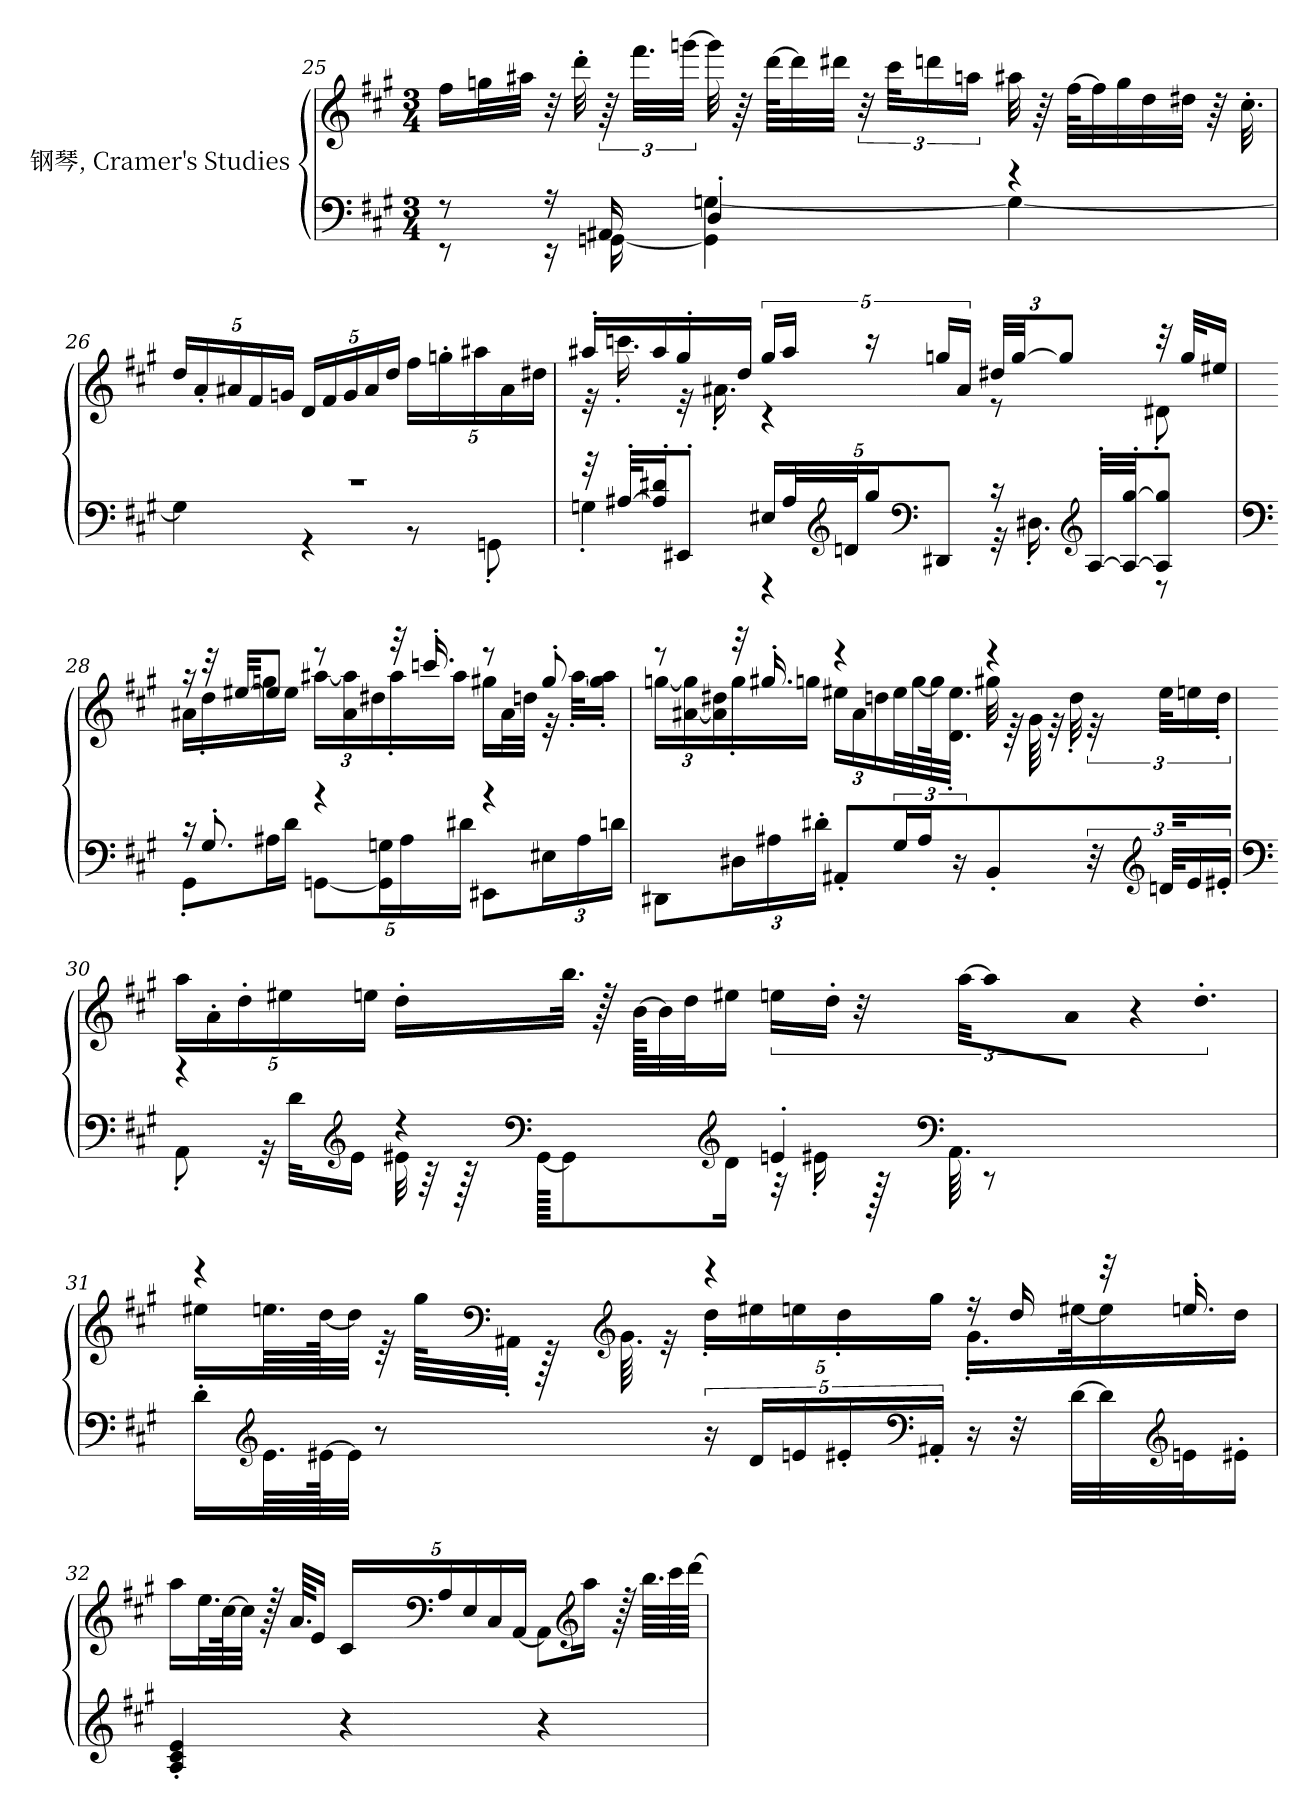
**kern	**kern
*part1	*part1
*staff2	*staff1
*I"钢琴, Cramer's Studies	*
!!LO:LB:g=z
*clefF4	*clefG2
*k[f#c#g#]	*k[f#c#g#]
*M3/4	*M3/4
=25	=25
*^	*
8r	8r	16ff#\LL
.	.	32ggn\L
.	.	32aa#X\JJJ
16r	16r	32r
.	.	32ddd'\
16AA#X/	[16GGn\	96r
.	.	48.fff#\LLL
.	.	[48gggn\JJJ
4D'/	4GG\] [4Gn\	32ggg\]
.	.	64r
.	.	[64ddd\KLLL
.	.	32ddd\]
.	.	32ddd#X\JJJ
.	.	48r
.	.	48ccc#\KLL
.	.	24dddn\
.	.	24aan\JJ
4r	4G\_	32aa#X\
.	.	64r
.	.	[64ff#\KLLL
.	.	32ff#\]
.	.	32gg\
.	.	32dd\
.	.	32dd#X\JJJ
.	.	64r
.	.	32.cc#'\
!!LO:PB:g=z
=26	=26	=26
*	*	*Xbrackettup
2.r	4G\]	20dd/LL
.	.	20a'/
.	.	20a#X/
.	.	20f#/
.	.	20gn/JJ
.	4r	20d/LL
.	.	20f#/
.	.	20g/
.	.	20a#/
.	.	20dd/JJ
.	8r	20ff#\LL
.	.	20ggn'\
.	.	20aa#X\
.	8GGn'\	.
.	.	20a#\
.	.	20dd#X\JJ
!!LO:LB:g=z
=27	=27	=27
*	*	*^
32r	4Gn'\	16aa#X'/LL	32r
[32A#X'/KLL	.	.	16.cccn'\
16A#/]' 16d#X/'J	.	16aa#/	.
8EE#X'/J	.	16gg#'/	32r
.	.	.	16.a#X'\
.	.	16dd/JJ	.
*Xbrackettup	*	*brackettup	*
20E#X/LL	4r	20gg#/LL	4r
40A#/L	.	20aa#/JJ	.
*clefG2	*	*	*
40dn/J	.	.	.
20gg#/J	.	20r	.
*clefF4	*	*	*
10DD#X/J	.	20ggn/LL	.
.	.	20a#/JJ	.
*	*	*Xbrackettup	*
16r	32r	48dd#X/LLL	8r
.	.	[48gg/JJ	.
.	16.D#X'\	.	.
.	.	12gg/J]	.
*clefG2	*	*	*
[32A#'/LLL	.	.	.
32A#/_' [32gg#/'JJ	.	.	.
8A#/] 8gg#/]J	8r	32r	8d#X'\
.	.	32gg/KLL	.
.	.	16ee#X/JJ	.
!!LO:LB:g=z	!!
=28	=28	=28	=28
*clefF4	*	*	*
16r	8GG#'\L	16r	16a#X\LL
8.G#'/	.	32r	16dd'\
.	.	[32ee#X/KKL	.
.	16A#X\L	8ee#/J]	16ggn\
.	16d\JJ	.	16ee#\JJ
4r	[10GGn\L	8r	[24aa#X\LL
.	.	.	24a#\ 24aa#\]
.	.	.	24dd#X\
.	20GG\] 20Gn\L	.	.
.	.	32r	16aa#'\
.	20A#\	.	.
.	.	16.cccn'/	.
.	.	.	16aa#\JJ
.	20d#X\JJ	.	.
4r	8EE#X\L	8r	16gg#X\LL
.	.	.	32a#\L
.	.	.	32ddn\JJJ
.	24E#X\L	8gg#'/	32r
.	.	.	[32aa#'\KLL
.	24A#\	.	.
.	.	.	16gg#\' 16aa#\]'JJ
.	24dn\JJ	.	.
*v	*v	*	*
!!LO:LB:g=z	!!
=29	=29	=29
8DD#X\L	8r	[24ggn\LL
.	.	[24a#X\ 24gg\]
.	.	24a#\] 24dd#X\
24D#X\L	32r	16gg'\
.	16.gg#X'/	.
24A#X\	.	.
.	.	16ggn\JJ
24d#X'\JJ	.	.
8AA#X'\L	4r	24ee#X\LL
.	.	24a#\
.	.	24ddn\
*brackettup	*	*
24G#\L	.	32ee#\L
.	.	[32gg\
24A#\JJ	.	.
.	.	64gg\K]
.	.	32.d\' 32.ee#\'JJJ
24r	.	.
8BB'/	4r	32gg#X\
.	.	64r
.	.	64g#\
.	.	32r
.	.	32dd'\
*	*	*brackettup
48r	.	48r
*clefG2	*	*
48dn/KLL	.	48ee#\KLL
24e/	.	24een\
24e#X'/JJ	.	24dd'\JJ
*	*v	*v
!!LO:LB:g=z
=30	=30
*clefF4	*
*^	*
*	*	*Xbrackettup
4r	8AA'\	20aa\LL
.	.	20a'\
.	.	20dd'\
.	32r	.
.	.	20ee#X\
.	32d\KLL	.
*clefG2	*	*
.	16e\JJ	.
.	.	20een\JJ
4r	32e#X\	16dd'\LL
.	64r	.
.	128r	.
*clefF4	*	*
.	[128GG#\KKKKL	.
.	8GG#\]	32.bb\JJk
.	.	128r
.	.	[128b\KKLLL
.	.	32b\]
.	.	32dd\J
*clefG2	*	*
.	16d\Jk	16ee#X\JJ
*	*	*brackettup
4en'/	32r	24een\LL
.	16e#X'\	.
.	.	24dd'\JJ
.	.	48r
.	128r	.
*clefF4	*	*
.	64.AA\	.
.	.	[48aa\LLL
.	8r	32aa\]
.	.	32a\JJJ
.	.	64r
.	.	32.dd'\
*v	*v	*
!!LO:LB:g=z
=31	=31
*	*^
16d'\LL	4r	16ee#X\LL
*clefG2	*	*
64.e\LL	.	64.een\LL
[128e#X\JK	.	[128dd\JK
32e#\JJJ]	.	32dd\JJJ]
8r	.	64r
.	.	64gg#\KLLL
*	*clefF4	*
.	.	32AA#X'\JJJ
.	.	128r
*	*clefG2	*
.	.	64.g#\
.	.	32r
*	*	*Xbrackettup
20r	4r	20dd'\LL
20d/LL	.	20ee#X\
20en/	.	20een\
20e#X'/	.	20dd'\
*clefF4	*	*
20AA#X'/JJ	.	20gg#\JJ
16r	16r	16.g#'\LL
32r	16dd/	.
[32d\LLL	.	[32ee#X\K
32d\]	32r	16ee#\]
*clefG2	*	*
32en\J	16.een'/	.
16e#X'\JJ	.	16dd\JJ
*	*v	*v
!!LO:PB:g=z
=32	=32
4A/' 4c#/' 4e/'	16aa\LL
.	32.ee\L
.	[64cc#\K
.	32cc#\JJJ]
.	128r
.	64.a/KKLL
.	16e/JJ
4r	20c#/LL
*	*clefF4
.	20A/
.	20E/
.	20C#/
.	[20AA/JJ
4r	8AA\L]
*	*clefG2
.	16aa\Jk
.	128r
.	64.bb\LLLL
.	64ccc#\
.	[64ddd\JJJJ
=	=
*-	*-
